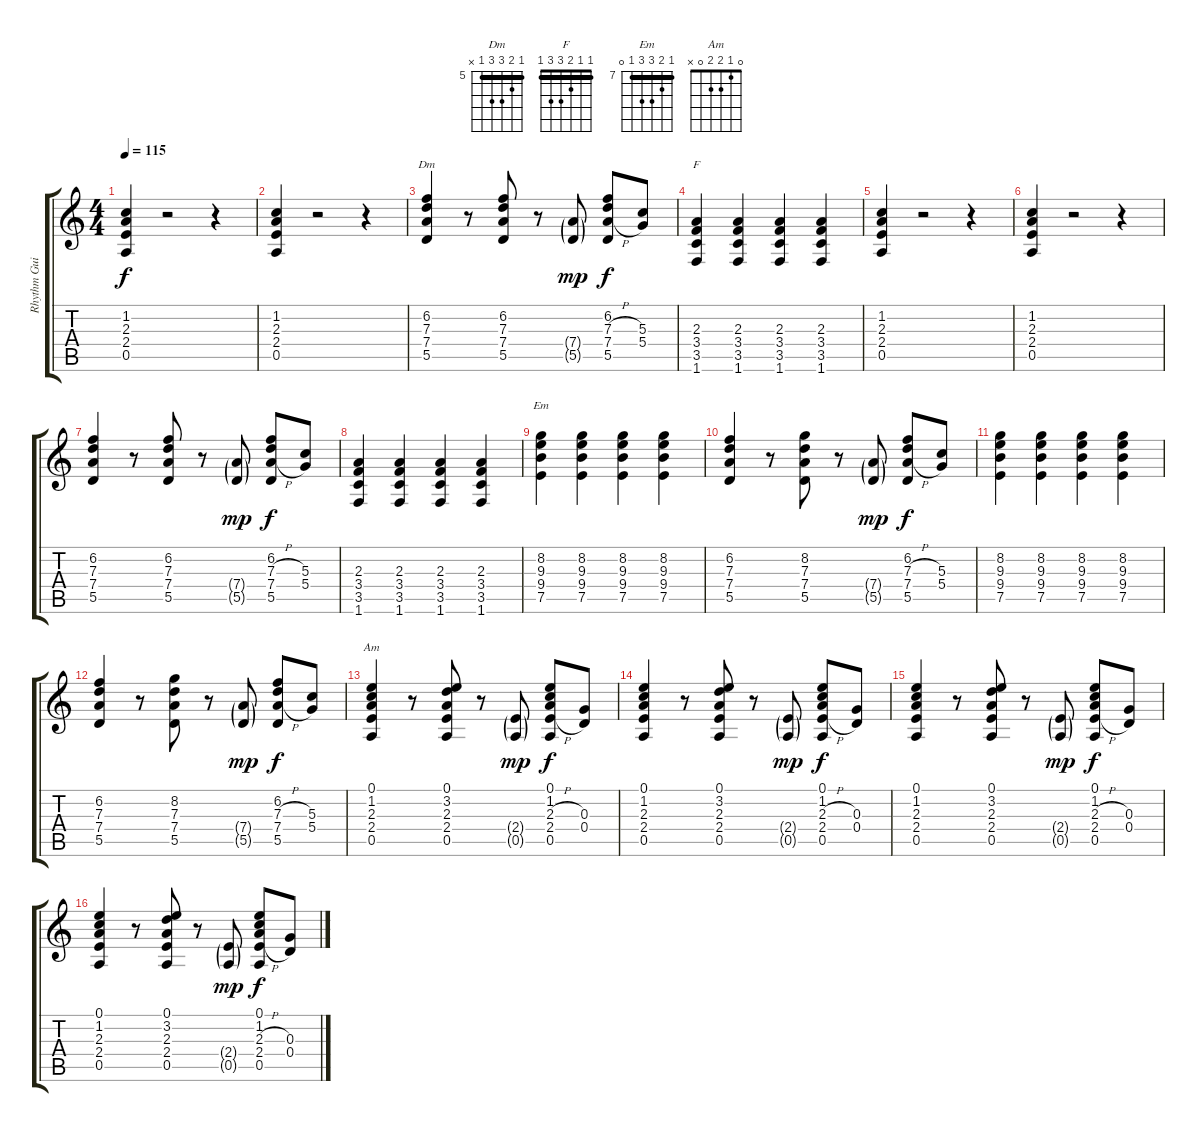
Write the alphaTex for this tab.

\track ("Rhythm Guitar" "Rhythm Gui") {instrument overdrivenguitar}
\staff {score tabs}
\tuning (E4 B3 G3 D3 A2 E2) {hide}
\chord ("Dm" 5 6 7 7 5 x) {firstfret 5 barre 5}
\chord ("F" 1 1 2 3 3 1) {barre 1}
\chord ("Em" 7 8 9 9 7 0) {firstfret 7 barre 7}
\chord ("Am" 0 1 2 2 0 x)
\ts (4 4)
\tempo 115
\clef g2
\ks c
(1.2 2.3 2.4 0.5).4{dy f} r.2 r.4 |
(1.2 2.3 2.4 0.5).4 r.2 r.4 |
(6.2 7.3 7.4 5.5).4{ch "Dm"} r.8 (6.2 7.3 7.4 5.5).8 r.8 (7.4{g} 5.5{g}).8{dy mp} (6.2 7.3{h} 7.4{h} 5.5).8{dy f} (5.3 5.4).8 |
(2.3 3.4 3.5 1.6).4{ch "F"} (2.3 3.4 3.5 1.6).4 (2.3 3.4 3.5 1.6).4 (2.3 3.4 3.5 1.6).4 |
(1.2 2.3 2.4 0.5).4 r.2 r.4 |
(1.2 2.3 2.4 0.5).4 r.2 r.4 |
(6.2 7.3 7.4 5.5).4 r.8 (6.2 7.3 7.4 5.5).8 r.8 (7.4{g} 5.5{g}).8{dy mp} (6.2 7.3{h} 7.4{h} 5.5).8{dy f} (5.3 5.4).8 |
(2.3 3.4 3.5 1.6).4 (2.3 3.4 3.5 1.6).4 (2.3 3.4 3.5 1.6).4 (2.3 3.4 3.5 1.6).4 |
(8.2 9.3 9.4 7.5).4{ch "Em"} (8.2 9.3 9.4 7.5).4 (8.2 9.3 9.4 7.5).4 (8.2 9.3 9.4 7.5).4 |
(6.2 7.3 7.4 5.5).4 r.8 (8.2 7.3 7.4 5.5).8 r.8 (7.4{g} 5.5{g}).8{dy mp} (6.2 7.3{h} 7.4{h} 5.5).8{dy f} (5.3 5.4).8 |
(8.2 9.3 9.4 7.5).4 (8.2 9.3 9.4 7.5).4 (8.2 9.3 9.4 7.5).4 (8.2 9.3 9.4 7.5).4 |
(6.2 7.3 7.4 5.5).4 r.8 (8.2 7.3 7.4 5.5).8 r.8 (7.4{g} 5.5{g}).8{dy mp} (6.2 7.3{h} 7.4{h} 5.5).8{dy f} (5.3 5.4).8 |
(0.1 1.2 2.3 2.4 0.5).4{ch "Am"} r.8 (0.1 3.2 2.3 2.4 0.5).8 r.8 (2.4{g} 0.5{g}).8{dy mp} (0.1 1.2 2.3{h} 2.4{h} 0.5).8{dy f} (0.3 0.4).8 |
(0.1 1.2 2.3 2.4 0.5).4 r.8 (0.1 3.2 2.3 2.4 0.5).8 r.8 (2.4{g} 0.5{g}).8{dy mp} (0.1 1.2 2.3{h} 2.4{h} 0.5).8{dy f} (0.3 0.4).8 |
(0.1 1.2 2.3 2.4 0.5).4 r.8 (0.1 3.2 2.3 2.4 0.5).8 r.8 (2.4{g} 0.5{g}).8{dy mp} (0.1 1.2 2.3{h} 2.4{h} 0.5).8{dy f} (0.3 0.4).8 |
(0.1 1.2 2.3 2.4 0.5).4 r.8 (0.1 3.2 2.3 2.4 0.5).8 r.8 (2.4{g} 0.5{g}).8{dy mp} (0.1 1.2 2.3{h} 2.4{h} 0.5).8{dy f} (0.3 0.4).8
